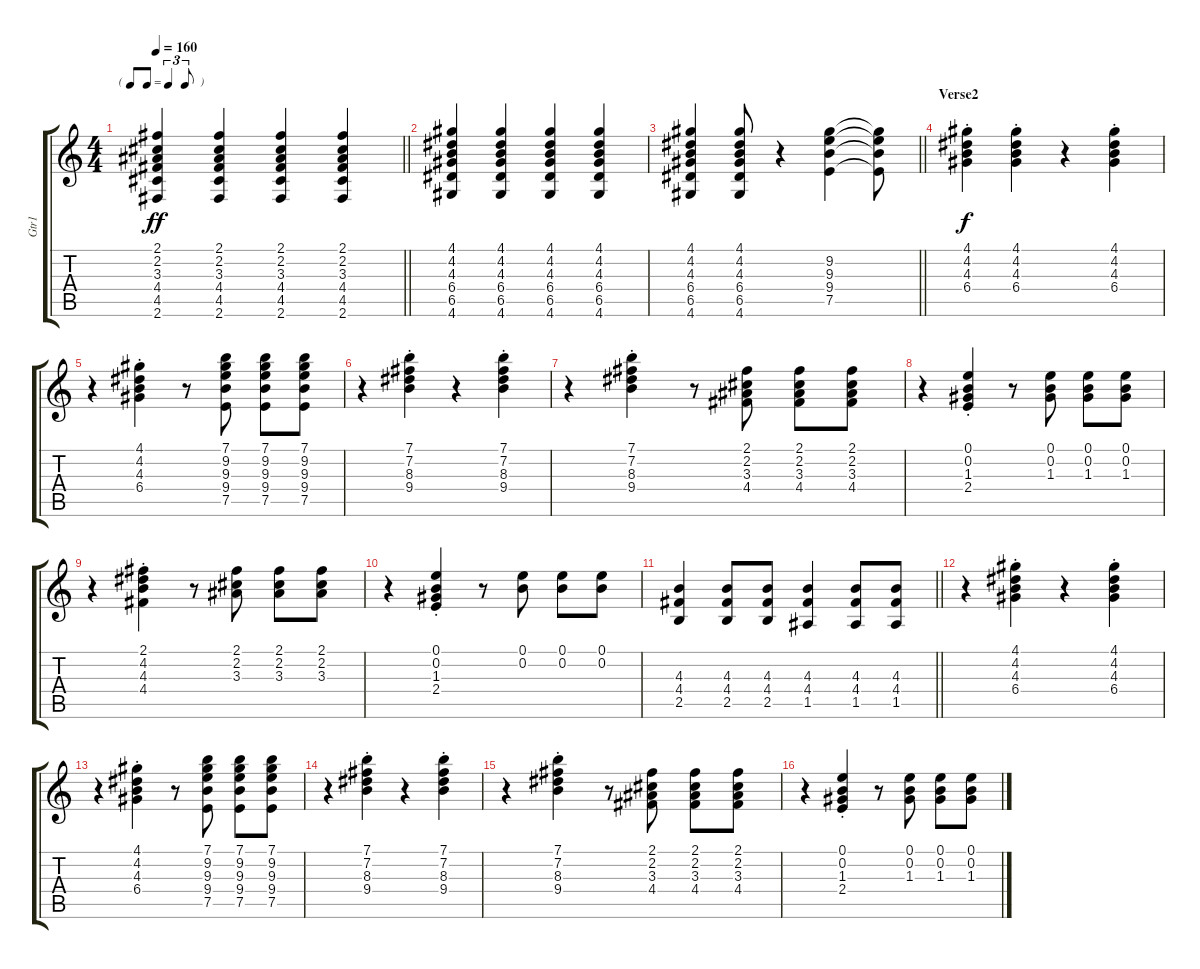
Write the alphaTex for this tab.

\track ("Gtr1" "Gtr1") {instrument acousticguitarsteel}
\staff {score tabs}
\tuning (E4 B3 G3 D3 A2 E2) {hide}
\ts (4 4)
\tf triplet8th
\tempo 160
\clef g2
\barLineRight lightlight
\ks c
(2.1 2.2 3.3 4.4 4.5 2.6).4{dy ff} (2.1 2.2 3.3 4.4 4.5 2.6).4 (2.1 2.2 3.3 4.4 4.5 2.6).4 (2.1 2.2 3.3 4.4 4.5 2.6).4 |
(4.1 4.2 4.3 6.4 6.5 4.6).4 (4.1 4.2 4.3 6.4 6.5 4.6).4 (4.1 4.2 4.3 6.4 6.5 4.6).4 (4.1 4.2 4.3 6.4 6.5 4.6).4 |
\barLineRight lightlight
(4.1 4.2 4.3 6.4 6.5 4.6).4 (4.1 4.2 4.3 6.4 6.5 4.6).8 r.4 (9.2 9.3 9.4 7.5).4 (9.2{t} 9.3{t} 9.4{t} 7.5{t}).8 |
\section ("" "Verse2")
(4.1{st} 4.2{st} 4.3{st} 6.4{st}).4{dy f} (4.1{st} 4.2{st} 4.3{st} 6.4{st}).4 r.4 (4.1{st} 4.2{st} 4.3{st} 6.4{st}).4 |
r.4 (4.1{st} 4.2{st} 4.3{st} 6.4{st}).4 r.8 (7.1 9.2 9.3 9.4 7.5).8 (7.1 9.2 9.3 9.4 7.5).8 (7.1 9.2 9.3 9.4 7.5).8 |
r.4 (7.1{st} 7.2{st} 8.3 9.4{st}).4 r.4 (7.1{st} 7.2{st} 8.3{st} 9.4{st}).4 |
r.4 (7.1{st} 7.2{st} 8.3{st} 9.4{st}).4 r.8 (2.1 2.2 3.3 4.4).8 (2.1 2.2 3.3 4.4).8 (2.1 2.2 3.3 4.4).8 |
r.4 (0.1{st} 0.2{st} 1.3{st} 2.4{st}).4 r.8 (0.1 0.2 1.3).8 (0.1 0.2 1.3).8 (0.1 0.2 1.3).8 |
r.4 (2.1{st} 4.2{st} 4.3{st} 4.4{st}).4 r.8 (2.1 2.2 3.3).8 (2.1 2.2 3.3).8 (2.1 2.2 3.3).8 |
r.4 (0.1{st} 0.2{st} 1.3{st} 2.4{st}).4 r.8 (0.1 0.2).8 (0.1 0.2).8 (0.1 0.2).8 |
\barLineRight lightlight
(4.3 4.4 2.5).4 (4.3 4.4 2.5).8 (4.3 4.4 2.5).8 (4.3 4.4 1.5).4 (4.3 4.4 1.5).8 (4.3 4.4 1.5).8 |
r.4 (4.1{st} 4.2{st} 4.3{st} 6.4{st}).4 r.4 (4.1{st} 4.2{st} 4.3{st} 6.4{st}).4 |
r.4 (4.1{st} 4.2{st} 4.3{st} 6.4{st}).4 r.8 (7.1 9.2 9.3 9.4 7.5).8 (7.1 9.2 9.3 9.4 7.5).8 (7.1 9.2 9.3 9.4 7.5).8 |
r.4 (7.1{st} 7.2{st} 8.3{st} 9.4{st}).4 r.4 (7.1{st} 7.2{st} 8.3{st} 9.4{st}).4 |
r.4 (7.1{st} 7.2{st} 8.3{st} 9.4{st}).4 r.8 (2.1 2.2 3.3 4.4).8 (2.1 2.2 3.3 4.4).8 (2.1 2.2 3.3 4.4).8 |
r.4 (0.1{st} 0.2{st} 1.3{st} 2.4{st}).4 r.8 (0.1 0.2 1.3).8 (0.1 0.2 1.3).8 (0.1 0.2 1.3).8
